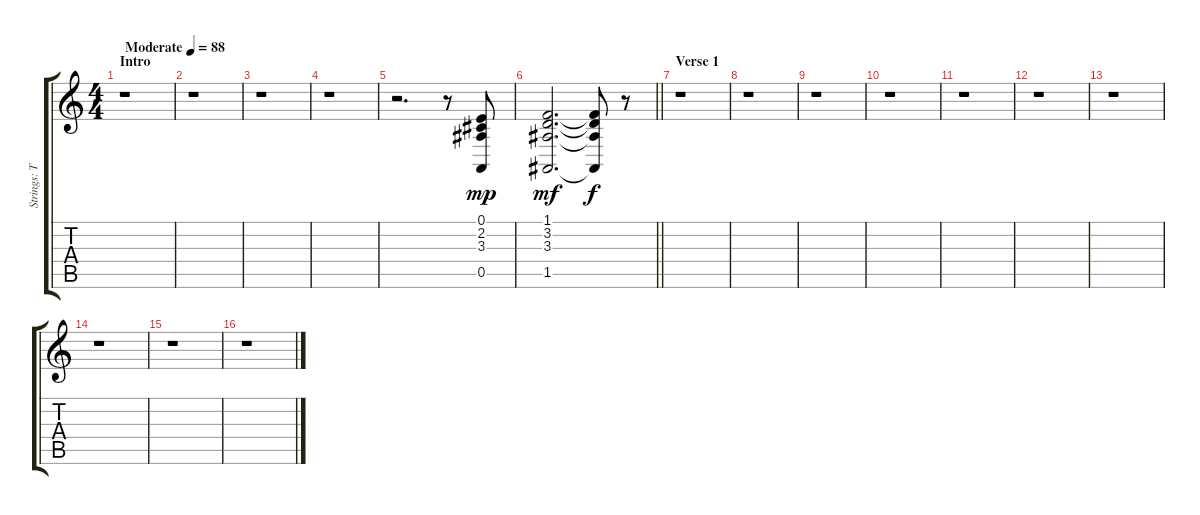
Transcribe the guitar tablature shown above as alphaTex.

\track ("Strings: Ted Sheely" "Strings: T") {instrument stringensemble1}
\staff {score tabs}
\tuning (E4 B3 G3 D3 A2 E2) {hide}
\ts (4 4)
\section ("" "Intro")
\tempo (88 "Moderate")
\clef g2
\ks c
r.1{dy mp instrument stringensemble1} |
r.1 |
r.1 |
r.1 |
r.2{d instrument electricpiano1} r.8 (0.1 2.2 3.3 0.5).8 |
\barLineRight lightlight
(1.1 3.2 3.3 1.5).2{d dy mf} (1.1{t} 3.2{t} 3.3{t} 1.5{t}).8{dy f} r.8 |
\section ("" "Verse 1")
r.1 |
r.1 |
r.1 |
r.1 |
r.1 |
r.1 |
r.1 |
r.1 |
r.1 |
r.1
